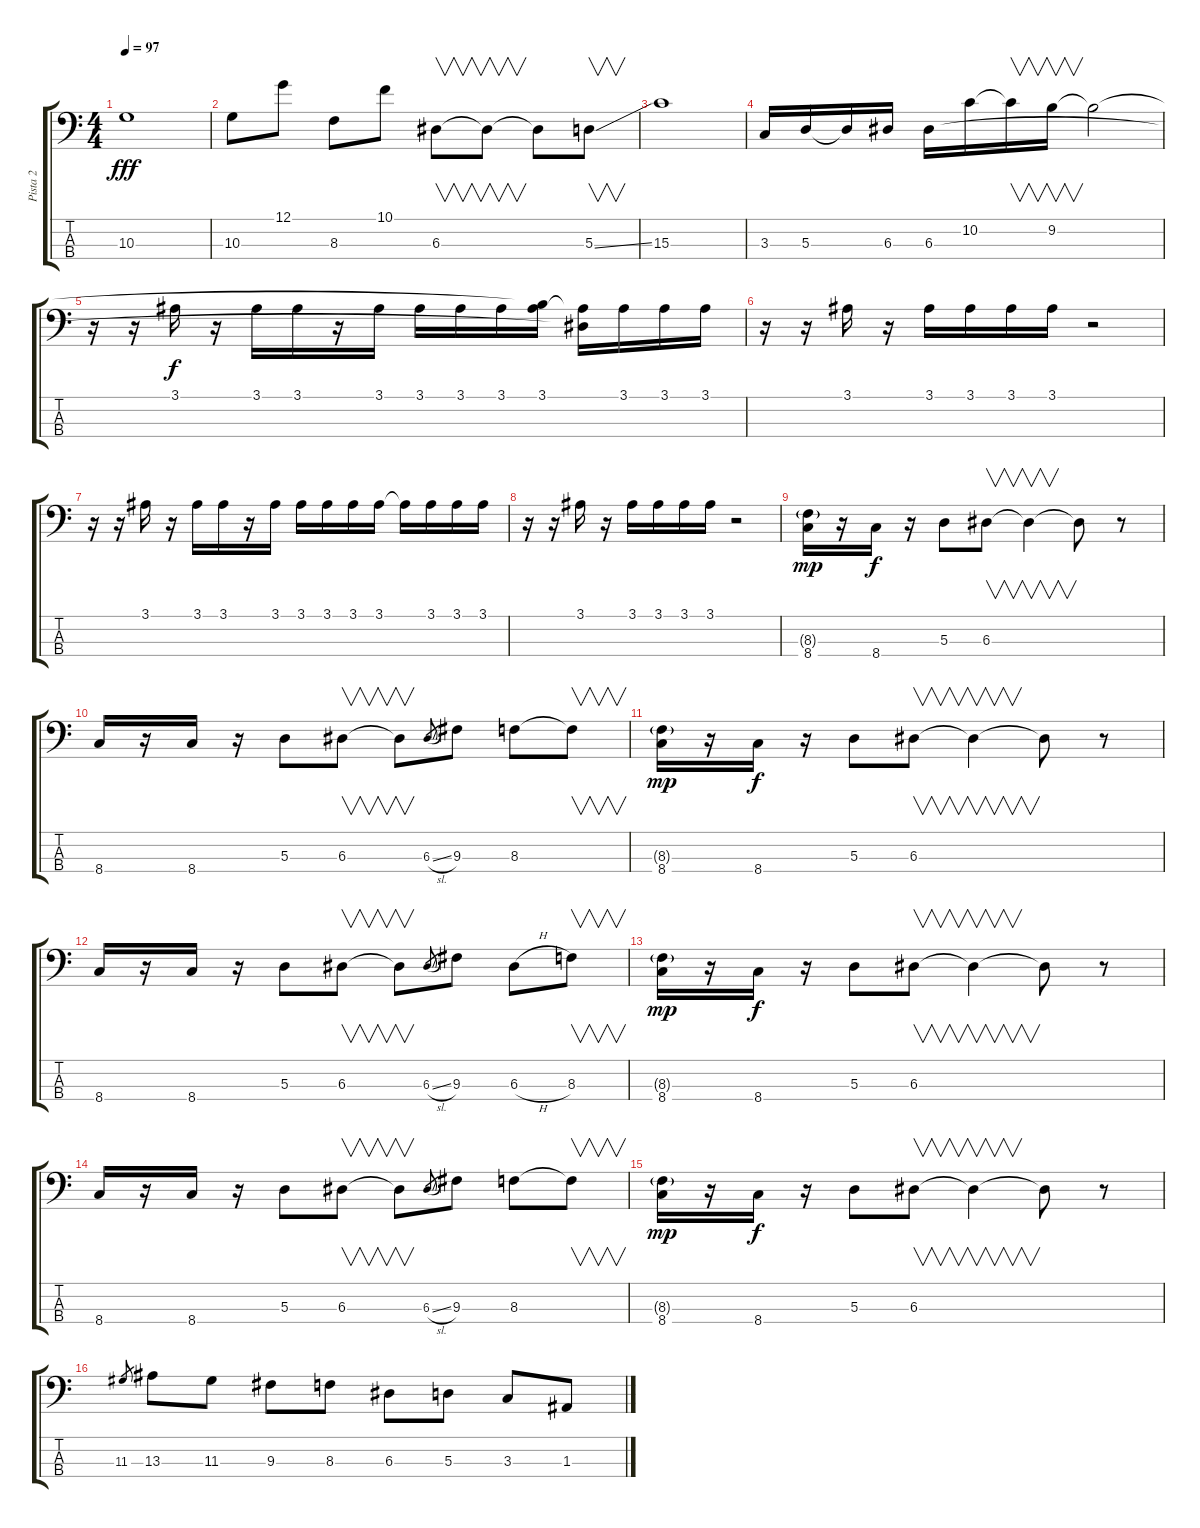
\track ("Pista 2" "Pista 2") {instrument electricbasspick}
\staff {score tabs}
\tuning (G2 D2 A1 E1) {hide}
\ts (4 4)
\tempo 97
\clef f4
\ks c
10.3.1{dy fff} |
10.3.8 12.1.8 8.3.8 10.1.8 6.3.8{v} 6.3{t}.8{v} 6.3{t}.8 5.3{ss}.8{v} |
15.3.1 |
3.3.16 5.3.16 5.3{t}.16 6.3.16 6.3.16 10.2.16 10.2{t}.16{v} 9.2.16{v} 9.2{t}.2 |
r.16 r.16 3.1.16{dy f} r.16 3.1.16 3.1.16 r.16 3.1.16 3.1.16 3.1.16 3.1.16 (3.1 9.2{t}).16 (3.1{t} 6.3{t}).16 3.1.16 3.1.16 3.1.16 |
r.16 r.16 3.1.16 r.16 3.1.16 3.1.16 3.1.16 3.1.16 r.2 |
r.16 r.16 3.1.16 r.16 3.1.16 3.1.16 r.16 3.1.16 3.1.16 3.1.16 3.1.16 3.1.16 3.1{t}.16 3.1.16 3.1.16 3.1.16 |
r.16 r.16 3.1.16 r.16 3.1.16 3.1.16 3.1.16 3.1.16 r.2 |
(8.3{g} 8.4).16{dy mp} r.16 8.4.16{dy f} r.16 5.3.8 6.3.8{v} 6.3{t}.4{v} 6.3{t}.8 r.8 |
8.4.16 r.16 8.4.16 r.16 5.3.8 6.3.8{v} 6.3{t}.8{v} 6.3{sl}.8{gr} 9.3.8 8.3.8 8.3{t}.8{v} |
(8.3{g} 8.4).16{dy mp} r.16 8.4.16{dy f} r.16 5.3.8 6.3.8{v} 6.3{t}.4{v} 6.3{t}.8 r.8 |
8.4.16 r.16 8.4.16 r.16 5.3.8 6.3.8{v} 6.3{t}.8{v} 6.3{sl}.8{gr} 9.3.8 6.3{h}.8 8.3.8{v} |
(8.3{g} 8.4).16{dy mp} r.16 8.4.16{dy f} r.16 5.3.8 6.3.8{v} 6.3{t}.4{v} 6.3{t}.8 r.8 |
8.4.16 r.16 8.4.16 r.16 5.3.8 6.3.8{v} 6.3{t}.8{v} 6.3{sl}.8{gr} 9.3.8 8.3.8 8.3{t}.8{v} |
(8.3{g} 8.4).16{dy mp} r.16 8.4.16{dy f} r.16 5.3.8 6.3.8{v} 6.3{t}.4{v} 6.3{t}.8 r.8 |
11.3.8{gr} 13.3.8 11.3.8 9.3.8 8.3.8 6.3.8 5.3.8 3.3.8 1.3.8
